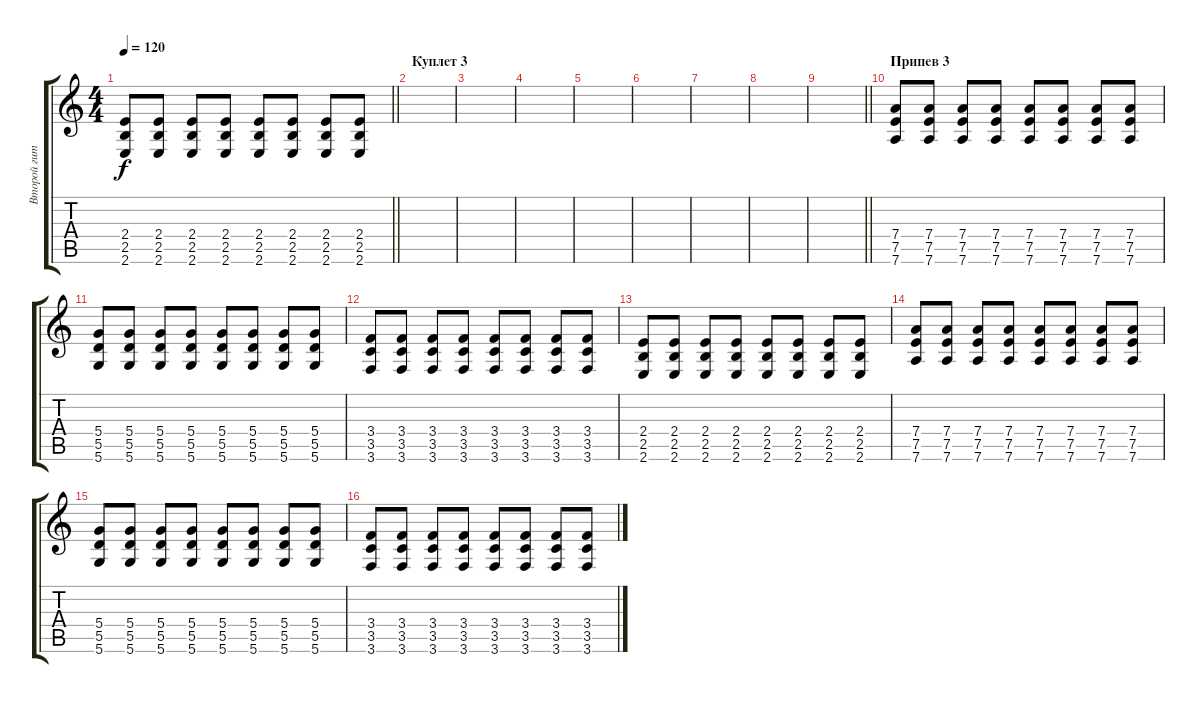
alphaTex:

\track ("Второй гитарист" "Второй гит") {instrument distortionguitar}
\staff {score tabs}
\tuning (E4 B3 G3 D3 A2 D2) {hide}
\ts (4 4)
\tempo 120
\clef g2
\barLineRight lightlight
\ks c
(2.4 2.5 2.6).8{dy f} (2.4 2.5 2.6).8 (2.4 2.5 2.6).8 (2.4 2.5 2.6).8 (2.4 2.5 2.6).8 (2.4 2.5 2.6).8 (2.4 2.5 2.6).8 (2.4 2.5 2.6).8 |
\section ("" "Куплет 3")
|
|
|
|
|
|
|
\barLineRight lightlight
|
\section ("" "Припев 3")
(7.4 7.5 7.6).8 (7.4 7.5 7.6).8 (7.4 7.5 7.6).8 (7.4 7.5 7.6).8 (7.4 7.5 7.6).8 (7.4 7.5 7.6).8 (7.4 7.5 7.6).8 (7.4 7.5 7.6).8 |
(5.4 5.5 5.6).8 (5.4 5.5 5.6).8 (5.4 5.5 5.6).8 (5.4 5.5 5.6).8 (5.4 5.5 5.6).8 (5.4 5.5 5.6).8 (5.4 5.5 5.6).8 (5.4 5.5 5.6).8 |
(3.4 3.5 3.6).8 (3.4 3.5 3.6).8 (3.4 3.5 3.6).8 (3.4 3.5 3.6).8 (3.4 3.5 3.6).8 (3.4 3.5 3.6).8 (3.4 3.5 3.6).8 (3.4 3.5 3.6).8 |
(2.4 2.5 2.6).8 (2.4 2.5 2.6).8 (2.4 2.5 2.6).8 (2.4 2.5 2.6).8 (2.4 2.5 2.6).8 (2.4 2.5 2.6).8 (2.4 2.5 2.6).8 (2.4 2.5 2.6).8 |
(7.4 7.5 7.6).8 (7.4 7.5 7.6).8 (7.4 7.5 7.6).8 (7.4 7.5 7.6).8 (7.4 7.5 7.6).8 (7.4 7.5 7.6).8 (7.4 7.5 7.6).8 (7.4 7.5 7.6).8 |
(5.4 5.5 5.6).8 (5.4 5.5 5.6).8 (5.4 5.5 5.6).8 (5.4 5.5 5.6).8 (5.4 5.5 5.6).8 (5.4 5.5 5.6).8 (5.4 5.5 5.6).8 (5.4 5.5 5.6).8 |
(3.4 3.5 3.6).8 (3.4 3.5 3.6).8 (3.4 3.5 3.6).8 (3.4 3.5 3.6).8 (3.4 3.5 3.6).8 (3.4 3.5 3.6).8 (3.4 3.5 3.6).8 (3.4 3.5 3.6).8
